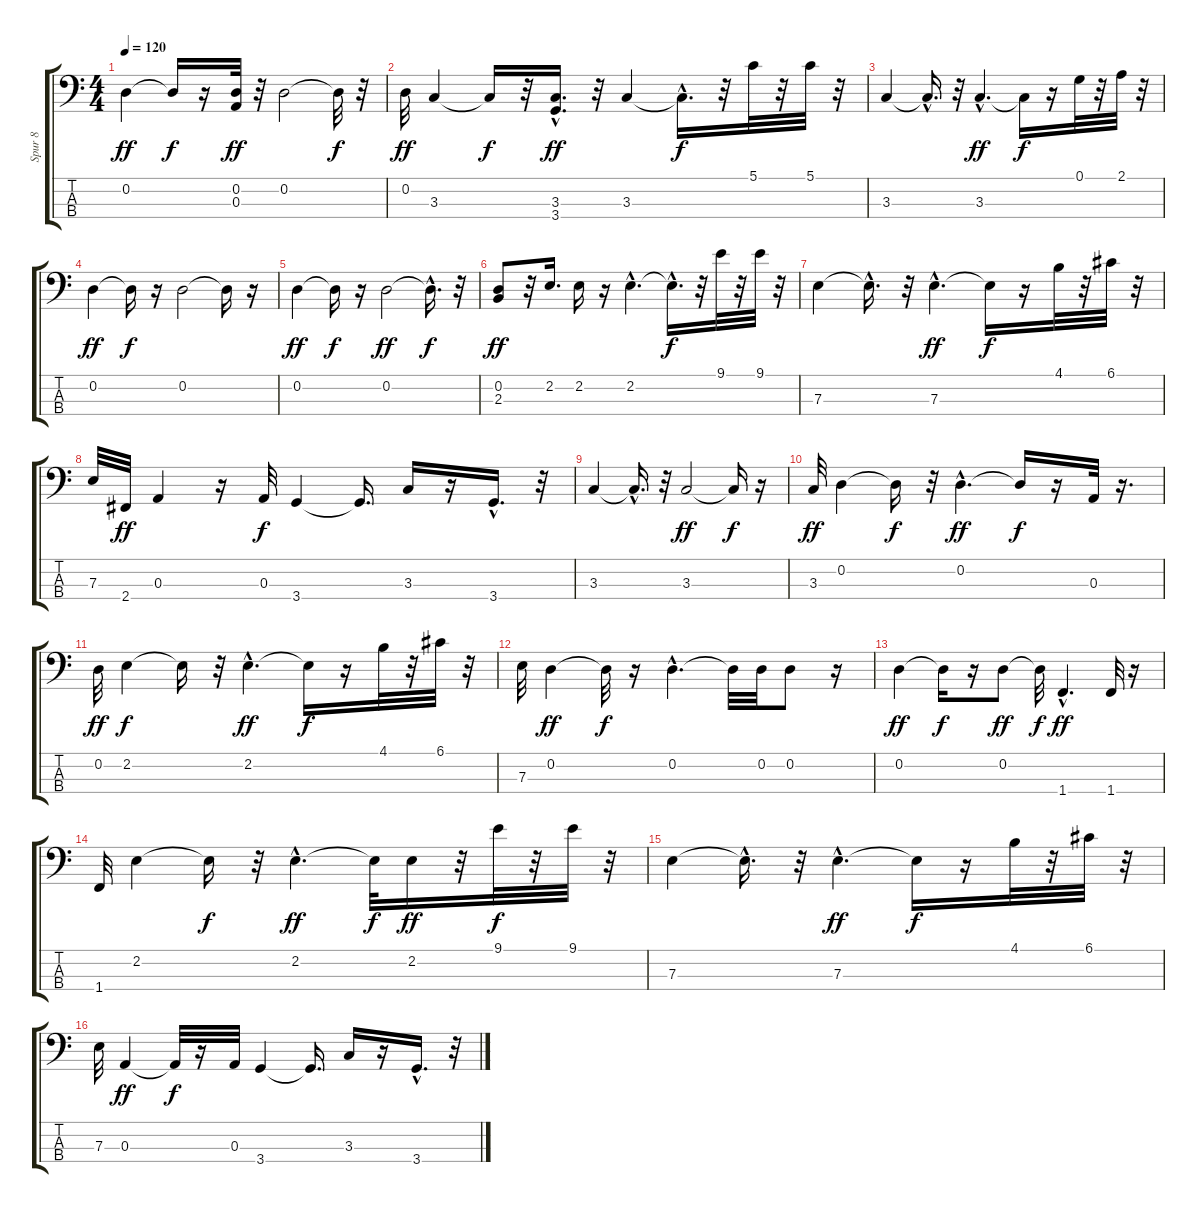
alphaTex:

\track ("Spur 8" "Spur 8") {instrument fretlessbass}
\staff {score tabs}
\tuning (G2 D2 A1 E1) {hide}
\ts (4 4)
\tempo 120
\clef f4
\ks c
0.2.4{dy ff} 0.2{t}.16{dy f} r.16 (0.2 0.3).32{dy ff} r.32 0.2.2 0.2{t}.32{dy f} r.32 |
0.2.32{dy ff} 3.3.4 3.3{t}.16{dy f} r.32 (3.3 3.4{hac}).16{d dy ff} r.32 3.3.4 3.3{hac t}.16{d dy f} r.32 5.1.32 r.32 5.1.32 r.32 |
3.3.4 3.3{hac t}.16{d} r.32 3.3{hac}.4{d dy ff} 3.3{t}.16{dy f} r.16 0.1.32 r.32 2.1.32 r.32 |
0.2.4{dy ff} 0.2{t}.16{dy f} r.16 0.2.2 0.2{t}.16 r.16 |
0.2.4{dy ff} 0.2{t}.16{dy f} r.16 0.2.2{dy ff} 0.2{hac t}.16{d dy f} r.32 |
(0.2 2.3).8{dy ff} r.32 2.2.16{d} 2.2.16 r.16 2.2{hac}.4{d} 2.2{hac t}.16{d dy f} r.32 9.1.32 r.32 9.1.32 r.32 |
7.3.4 7.3{hac t}.16{d} r.32 7.3{hac}.4{d dy ff} 7.3{t}.16{dy f} r.16 4.1.32 r.32 6.1.32 r.32 |
7.3.32 2.4.32{dy ff} 0.3.4 r.16 0.3.32{dy f} 3.4.4 3.4{t}.16{d} 3.3.16 r.16 3.4{hac}.16{d} r.32 |
3.3.4 3.3{hac t}.16{d} r.32 3.3.2{dy ff} 3.3{t}.16{dy f} r.16 |
3.3.32{dy ff} 0.2.4 0.2{t}.16{dy f} r.32 0.2{hac}.4{d dy ff} 0.2{t}.16{dy f} r.16 0.3.32 r.16{d} |
0.2.32{dy ff} 2.2.4{dy f} 2.2{t}.16 r.32 2.2{hac}.4{d dy ff} 2.2{t}.16{dy f} r.16 4.1.32 r.32 6.1.32 r.32 |
7.3.32 0.2.4{dy ff} 0.2{t}.32{dy f} r.16 0.2{hac}.4{d} 0.2{t}.32 0.2.32 0.2.8 r.16 |
0.2.4{dy ff} 0.2{t}.16{dy f} r.16 0.2.8{dy ff} 0.2{t}.32{dy f} 1.4{hac}.4{d dy ff} 1.4.32 r.16 |
1.4.32 2.2.4 2.2{t}.16{dy f} r.32 2.2{hac}.4{d dy ff} 2.2{t}.32{dy f} 2.2.16{dy ff} r.32 9.1.32{dy f} r.32 9.1.32 r.32 |
7.3.4 7.3{hac t}.16{d} r.32 7.3{hac}.4{d dy ff} 7.3{t}.16{dy f} r.16 4.1.32 r.32 6.1.32 r.32 |
7.3.32 0.3.4{dy ff} 0.3{t}.32{dy f} r.16 0.3.32 3.4.4 3.4{t}.16{d} 3.3.16 r.16 3.4{hac}.16{d} r.32
